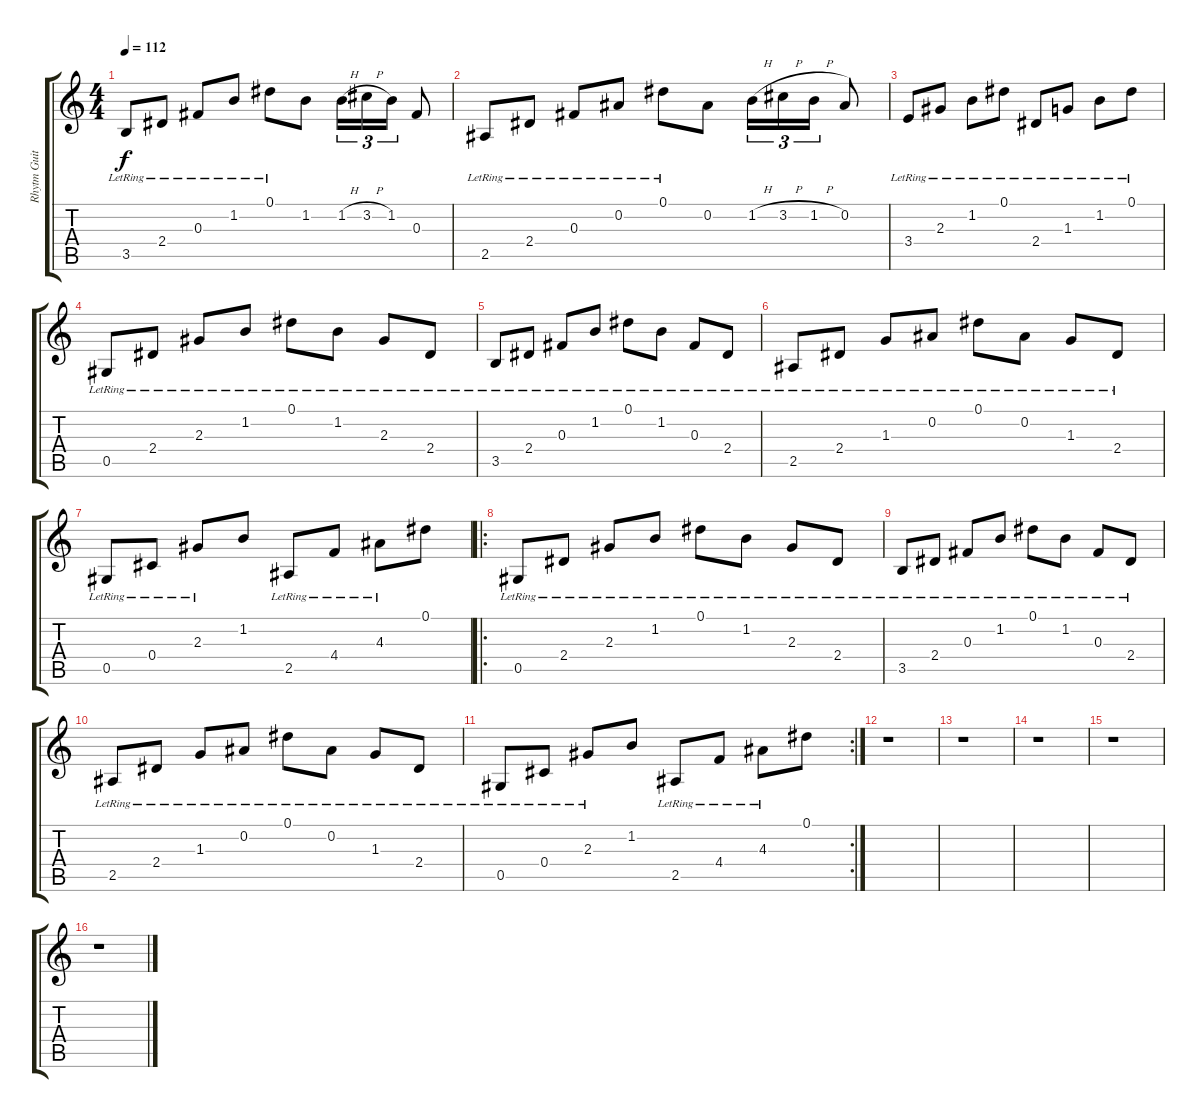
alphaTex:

\track ("Rhytm Guitar" "Rhytm Guit") {instrument distortionguitar}
\staff {score tabs}
\tuning (Eb4 Bb3 Gb3 Db3 Ab2 Eb2) {hide}
\ts (4 4)
\tempo 112
\clef g2
\ks c
3.5{lr}.8{dy f} 2.4{lr}.8 0.3{lr}.8 1.2{lr}.8 0.1{lr}.8 1.2.8 1.2{h}.16{tu (3 2)} 3.2{h}.16{tu (3 2)} 1.2.16{tu (3 2)} 0.3.8 |
2.5{lr}.8 2.4{lr}.8 0.3{lr}.8 0.2{lr}.8 0.1{lr}.8 0.2.8 1.2{h}.16{tu (3 2)} 3.2{h}.16{tu (3 2)} 1.2{h}.16{tu (3 2)} 0.2.8 |
3.4{lr}.8 2.3{lr}.8 1.2{lr}.8 0.1{lr}.8 2.4{lr}.8 1.3{lr}.8 1.2{lr}.8 0.1{lr}.8 |
0.5{lr}.8 2.4{lr}.8 2.3{lr}.8 1.2{lr}.8 0.1{lr}.8 1.2{lr}.8 2.3{lr}.8 2.4{lr}.8 |
3.5{lr}.8 2.4{lr}.8 0.3{lr}.8 1.2{lr}.8 0.1{lr}.8 1.2{lr}.8 0.3{lr}.8 2.4{lr}.8 |
2.5{lr}.8 2.4{lr}.8 1.3{lr}.8 0.2{lr}.8 0.1{lr}.8 0.2{lr}.8 1.3{lr}.8 2.4{lr}.8 |
0.5{lr}.8 0.4{lr}.8 2.3{lr}.8 1.2.8 2.5{lr}.8 4.4{lr}.8 4.3{lr}.8 0.1.8 |
\ro
0.5{lr}.8 2.4{lr}.8 2.3{lr}.8 1.2{lr}.8 0.1{lr}.8 1.2{lr}.8 2.3{lr}.8 2.4{lr}.8 |
3.5{lr}.8 2.4{lr}.8 0.3{lr}.8 1.2{lr}.8 0.1{lr}.8 1.2{lr}.8 0.3{lr}.8 2.4{lr}.8 |
2.5{lr}.8 2.4{lr}.8 1.3{lr}.8 0.2{lr}.8 0.1{lr}.8 0.2{lr}.8 1.3{lr}.8 2.4{lr}.8 |
\rc 2
0.5{lr}.8 0.4{lr}.8 2.3{lr}.8 1.2.8 2.5{lr}.8 4.4{lr}.8 4.3{lr}.8 0.1.8 |
r.1 |
r.1 |
r.1 |
r.1 |
r.1
